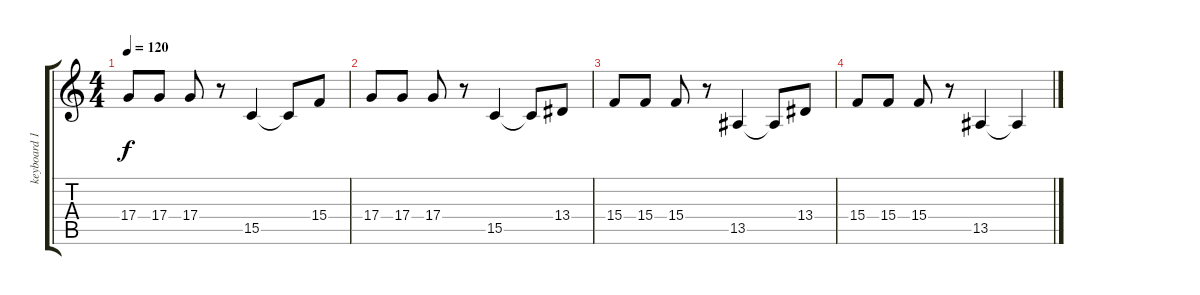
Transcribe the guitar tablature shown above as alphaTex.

\track ("keyboard 1" "keyboard 1") {instrument pad8sweep}
\staff {score tabs}
\tuning (E4 B3 G3 D3 A2 E2) {hide}
\ts (4 4)
\tempo 120
\clef g2
\ks c
17.4.8{dy f volume 0} 17.4.8 17.4.8 r.8 15.5.4 15.5{t}.8 15.4.8 |
17.4.8 17.4.8 17.4.8 r.8 15.5.4 15.5{t}.8 13.4.8 |
15.4.8 15.4.8 15.4.8 r.8 13.5.4 13.5{t}.8 13.4.8 |
15.4.8 15.4.8 15.4.8 r.8 13.5.4 13.5{t}.4
